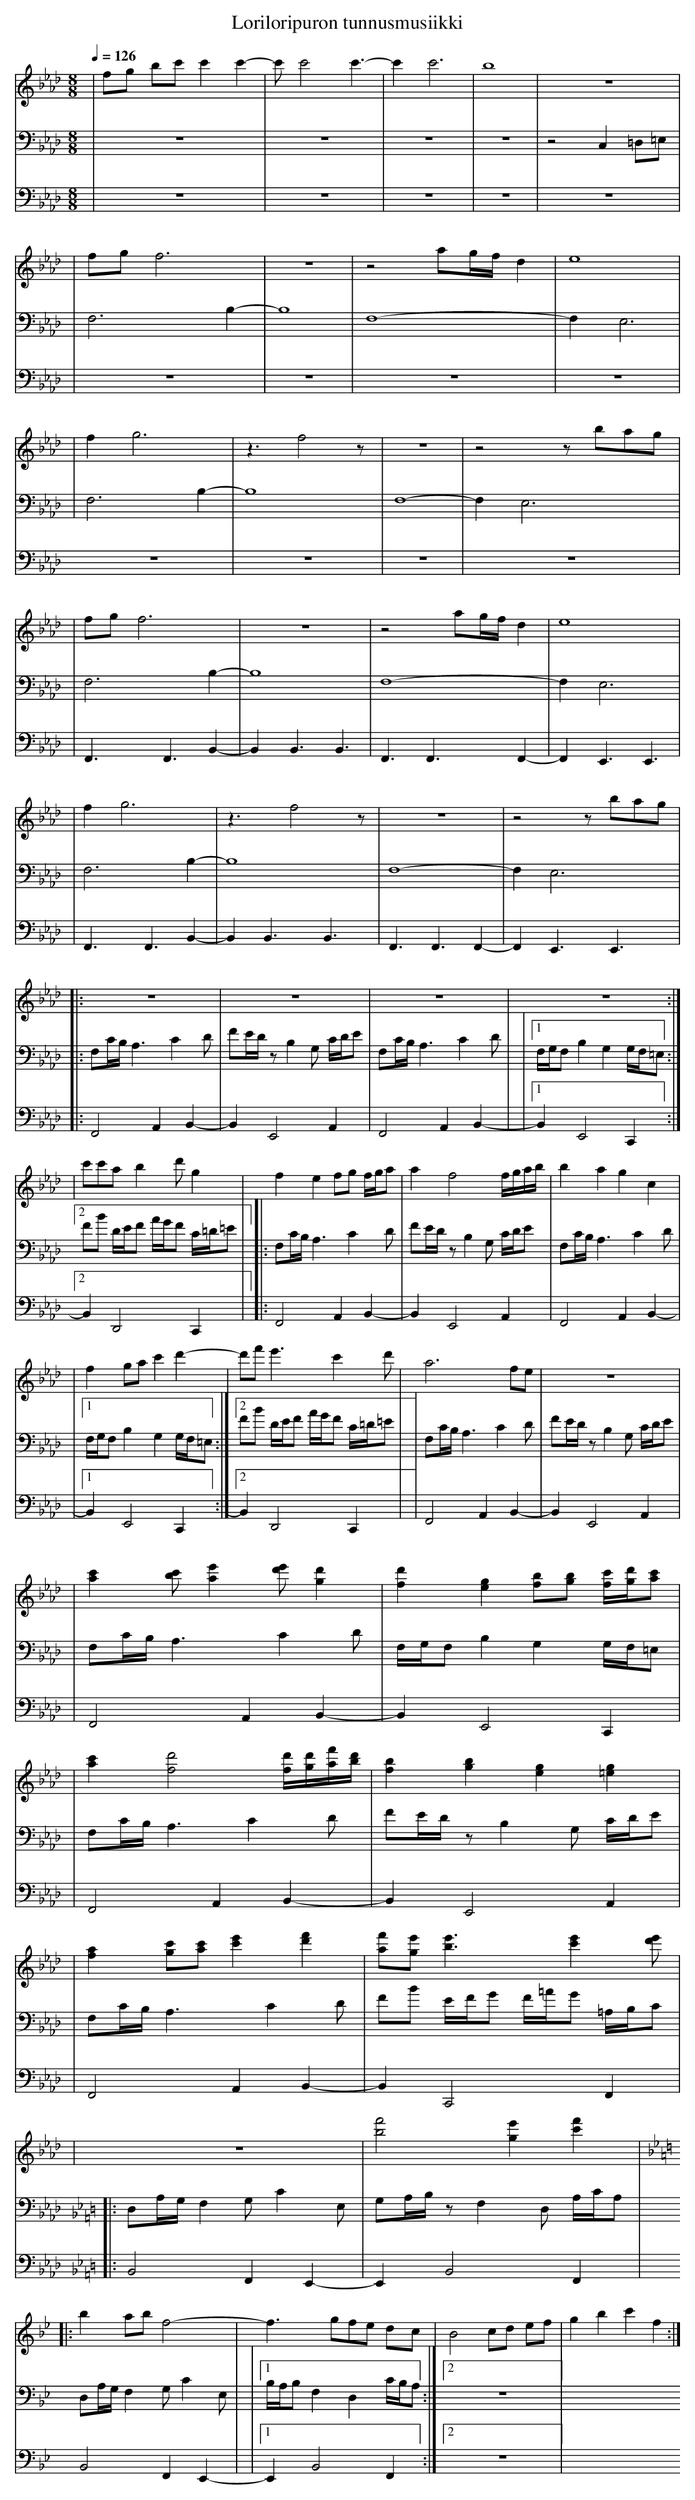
X:1
T: Loriloripuron tunnusmusiikki
Q: 1/4=126
M: 8/8
V: 1 octave=1
V: 2 octave=-1 clef=bass
V: 3 octave=-2 clef=bass
K: Fm
[V:1] | FG Bc c2 c2- | c c4 c3- | c2 c6 | B8 | z8 |
[V:2] | Z4 | z4 C2 =D=E |
[V:3] | Z5 |
[V:1] | FG F6  | z8 | z4 AG/F/D2 | E8    |
[V:2] | F6 B2- | B8 | F8-        | F2 E6 |
[V:1] | F2 G6  | z3 F4 z | z8  | z4    zBAG |
[V:2] | F6 B2- | B8      | F8- | F2 E6      |
[V:3] | Z8 |
[V:1] | FG F6     | z8       | z4 AG/F/D2 | E8       |
[V:2] | F6 B2-    | B8       | F8-        | F2 E6    |
[V:3] | F3 F3 B2- | B2 B3 B3 | F3 F3 F2-  | F2 E3 E3 |
[V:1] | F2 G6     | z3 F4 z  | z8         | z4    zBAG |
[V:2] | F6 B2-    | B8       | F8-        | F2 E6      |
[V:3] | F3 F3 B2- | B2 B3 B3 | F3 F3 F2-  | F2 E3  E3  |
[V:1] |: Z4 :|
[V:2] |: Fc/B/A3  c2 d  | fe/d/ zB2G c/d/e | Fc/B/A3  c2 d  |
[V:3] |: F4      A2 B2- | B2    E4   A2    | F4      A2 B2- |
[V:2] |[1 F/G/F B2G2 G/F/=E :|[2 fb d/e/f a/g/f c/=d/=e |
[V:3] |[1 B2    E4   C2     :|[2 B2 D4          C2      |
[V:1] |  ccAB2    d G2  | F2    E2FG F/G/A | A2 F4      F/G/A/B/ | B2 A2 G2 C2 |
[V:1] |  F2GA    c2 d2- | df    e3 c2    d | A6         FE       | z8          |
[V:2] |: Fc/B/A3  c2 d  | fe/d/ zB2G c/d/e | Fc/B/A3  c2 d       |
[V:3] |: F4      A2 B2- | B2    E4   A2    | F4      A2 B2-      |
[V:2] |[1 F/G/F B2G2 G/F/=E :|[2 fb d/e/f a/g/f c/=d/=e |
[V:3] |[1 B2    E4   C2     :|[2 B2 D4          C2      |
[V:1] | [Ac]2[Bc][Ae]2  [de] [Gd]2 | [Fd]2 [EG]2[FB][GB] [Fc]/[Gd]/[Ac] |
[V:2] | Fc/B/A3        c2     d    | fe/d/ zB2G          c/d/e          |
[V:3] | F4             A2    B2-   | B2    E4            A2             |
[V:1] | [Ac]2 [Fd]4 [Fd]/[Gd]/[Af]/[Bd]/ | [BF]2 [BG]2 [EG]2 [=EG]2 |
[V:2] | Fc/B/A3  c2  d                   | F/G/F B2    G2    G/F/=E |
[V:3] | F4      A2  B2-                  | B2    E4          C2     |
[V:1] | [FA]2[Gc][Ac]  [ce]2 [df]2 | [Af][Ge] [Be]3[ce]2     [de] |
[V:2] | Fc/B/A3        c2     d    | fe/d/    zB2G       c/d/e    |
[V:3] | F4             A2    B2-   | B2       E4         A2       |
[V:1] | z8                   | [Bf]4    [Ge]2  [fc]2  |
[V:2] | Fc/B/A3  c2  d       | fb e/f/g f/=a/g =A/B/c |
[V:3] | F4      A2  B2-      | B2 C4           F2     |
[V:1] [K: Bb] [V:2] [K: Bb] [V:3] [K: Bb]
[V:1] |: B2AB    F4-     | F3     GFE DC    | B,4     CD  EF  | G2 B2 c2 F2 :|
[V:2] |: DA/G/F2 Gc2  E  | GA/B/ zF2D A/c/A | DA/G/F2 Gc2  E  |
[V:3] |: B4      F2  E2- | E2    B4   F2    | B4      F2  E2- |
[V:2] |[1 B/A/B F2D2 c/B/A :|[2 z8 |
[V:3] |[1 E2    B4   F2    :|[2 z8 |
